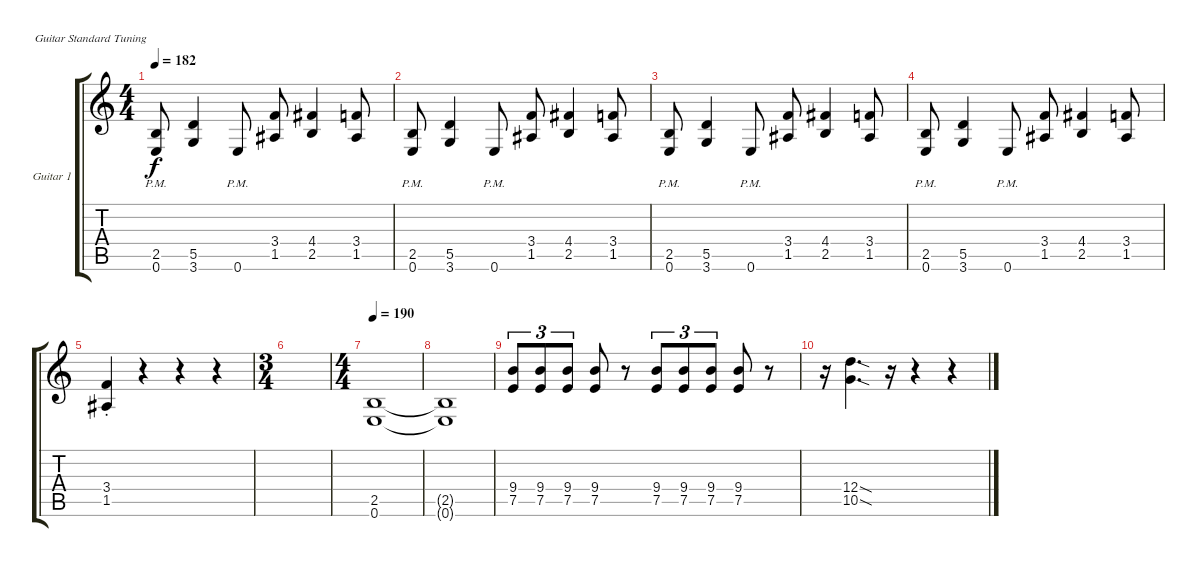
\bracketExtendMode groupsimilarinstruments
\firstSystemTrackNameOrientation horizontal
\otherSystemsTrackNameOrientation horizontal
\track ("Guitar 1" "Guitar 1") {instrument overdrivenguitar}
\staff {score tabs}
\tuning (E4 B3 G3 D3 A2 E2)
\ts (4 4)
\tempo 182
\clef g2
\ks c
(2.5{pm} 0.6{pm}).8{dy f} (5.5 3.6).4 0.6{pm}.8 (3.4 1.5).8 (4.4 2.5).4 (3.4 1.5).8 |
(2.5{pm} 0.6{pm}).8 (5.5 3.6).4 0.6{pm}.8 (3.4 1.5).8 (4.4 2.5).4 (3.4 1.5).8 |
(2.5{pm} 0.6{pm}).8 (5.5 3.6).4 0.6{pm}.8 (3.4 1.5).8 (4.4 2.5).4 (3.4 1.5).8 |
(2.5{pm} 0.6{pm}).8 (5.5 3.6).4 0.6{pm}.8 (3.4 1.5).8 (4.4 2.5).4 (3.4 1.5).8 |
(3.4{st} 1.5{st}).4 r.4 r.4 r.4 |
\ts (3 4)
|
\ts (4 4)
\tempo 190
(2.5 0.6).1 |
(2.5{t} 0.6{t}).1 |
(9.4 7.5).8{tu (3 2)} (9.4 7.5).8{tu (3 2)} (9.4 7.5).8{tu (3 2)} (9.4 7.5).8 r.8 (9.4 7.5).8{tu (3 2)} (9.4 7.5).8{tu (3 2)} (9.4 7.5).8{tu (3 2)} (9.4 7.5).8 r.8 |
r.16 (12.4{sod} 10.5{sod}).4{d} r.16 r.4 r.4
